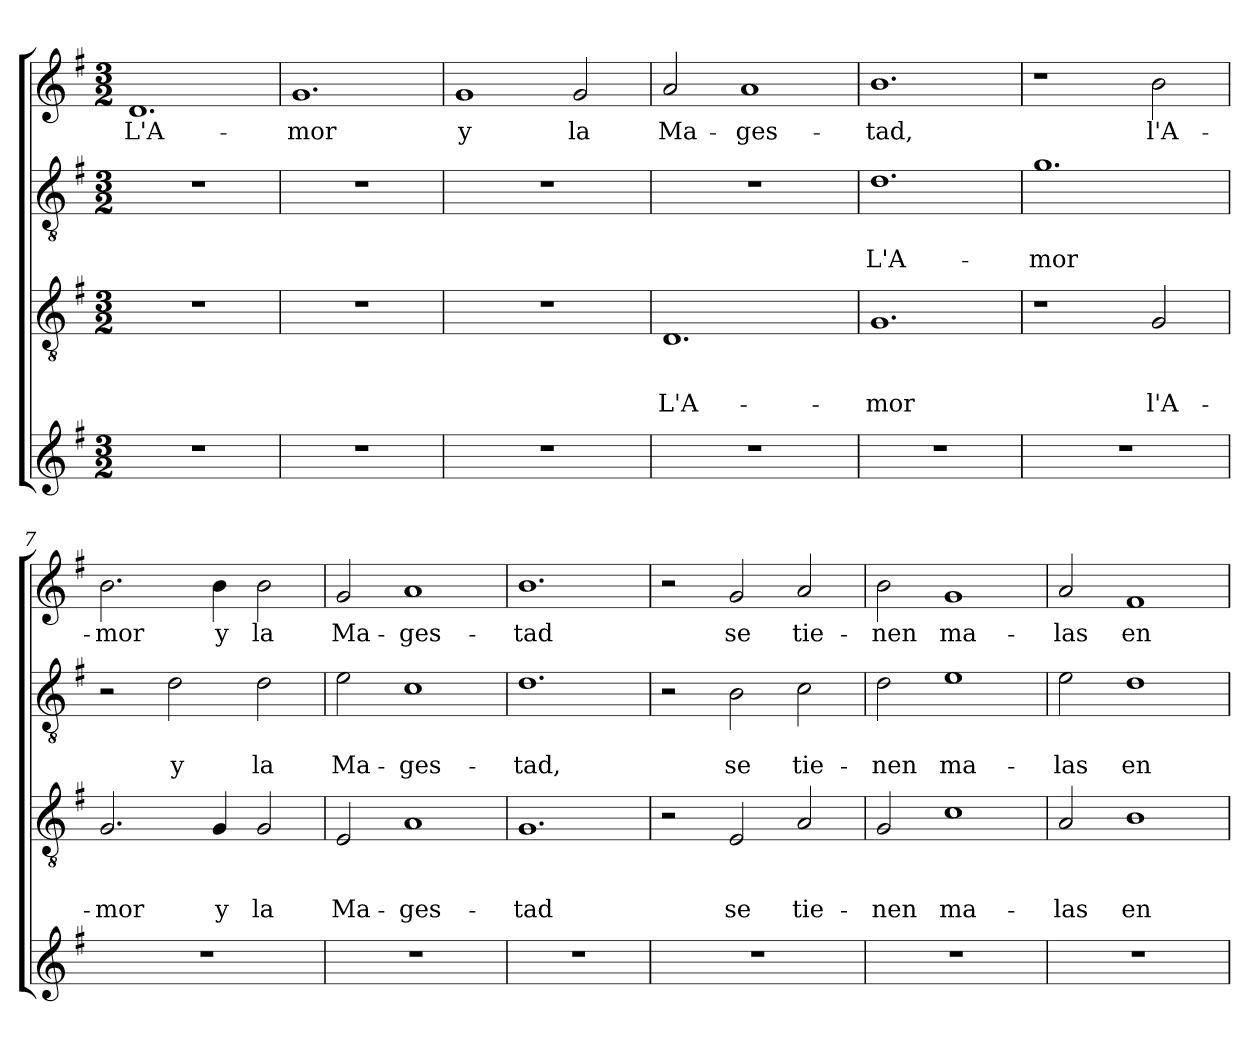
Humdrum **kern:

**kern	**kern	**text	**text	**text	**kern	**text	**text	**kern	**text
*part4	*part3	*part3	*part3	*part3	*part2	*part2	*part2	*part1	*part1
*staff4	*staff3	*staff3	*staff3	*staff3	*staff2	*staff2	*staff2	*staff1	*staff1
*clefG2	*clefGv2	*	*	*	*clefGv2	*	*	*clefG2	*
*k[f#]	*k[f#]	*	*	*	*k[f#]	*	*	*k[f#]	*
*G:	*G:	*	*	*	*G:	*	*	*G:	*
*M3/2	*M3/2	*	*	*	*M3/2	*	*	*M3/2	*
=1	=1	=1	=1	=1	=1	=1	=1	=1	=1
!	!	!	!	!	!	!	!	!	!LO:LY:b
1.r	1.r	.	.	.	1.r	.	.	1.d	L'A-
=2	=2	=2	=2	=2	=2	=2	=2	=2	=2
!	!	!	!	!	!	!	!	!	!LO:LY:b
1.r	1.r	.	.	.	1.r	.	.	1.g	-mor
=3	=3	=3	=3	=3	=3	=3	=3	=3	=3
!	!	!	!	!	!	!	!	!	!LO:LY:b
1.r	1.r	.	.	.	1.r	.	.	1g	y
!	!	!	!	!	!	!	!	!	!LO:LY:b
.	.	.	.	.	.	.	.	2g/	la
=4	=4	=4	=4	=4	=4	=4	=4	=4	=4
!	!	!	!	!LO:LY:b	!	!	!	!	!LO:LY:b
1.r	1.D	.	.	L'A-	1.r	.	.	2a/	Ma-
!	!	!	!	!	!	!	!	!	!LO:LY:b
.	.	.	.	.	.	.	.	1a	-ges-
=5	=5	=5	=5	=5	=5	=5	=5	=5	=5
!	!	!	!	!LO:LY:b	!	!	!LO:LY:b	!	!LO:LY:b
1.r	1.G	.	.	-mor	1.d	.	L'A-	1.b	-tad,
=6	=6	=6	=6	=6	=6	=6	=6	=6	=6
!	!	!	!	!	!	!	!LO:LY:b	!	!
1.r	1r	.	.	.	1.g	.	-mor	1r	.
!	!	!	!	!LO:LY:b	!	!	!	!	!LO:LY:b
.	2G/	.	.	l'A-	.	.	.	2b\	l'A-
!!LO:LB:g=z
=7	=7	=7	=7	=7	=7	=7	=7	=7	=7
!	!	!	!	!LO:LY:b	!	!	!	!	!LO:LY:b
1.r	2.G/	.	.	-mor	2r	.	.	2.b\	-mor
!	!	!	!	!	!	!	!LO:LY:b	!	!
.	.	.	.	.	2d\	.	y	.	.
!	!	!	!	!LO:LY:b	!	!	!	!	!LO:LY:b
.	4G/	.	.	y	.	.	.	4b\	y
!	!	!	!	!LO:LY:b	!	!	!LO:LY:b	!	!LO:LY:b
.	2G/	.	.	la	2d\	.	la	2b\	la
=8	=8	=8	=8	=8	=8	=8	=8	=8	=8
!	!	!	!	!LO:LY:b	!	!	!LO:LY:b	!	!LO:LY:b
1.r	2E/	.	.	Ma-	2e\	.	Ma-	2g/	Ma-
!	!	!	!	!LO:LY:b	!	!	!LO:LY:b	!	!LO:LY:b
.	1A	.	.	-ges-	1c	.	-ges-	1a	-ges-
=9	=9	=9	=9	=9	=9	=9	=9	=9	=9
!	!	!	!	!LO:LY:b	!	!	!LO:LY:b	!	!LO:LY:b
1.r	1.G	.	.	-tad	1.d	.	-tad,	1.b	-tad
=10	=10	=10	=10	=10	=10	=10	=10	=10	=10
1.r	2r	.	.	.	2r	.	.	2r	.
!	!	!	!	!LO:LY:b	!	!	!LO:LY:b	!	!LO:LY:b
.	2E/	.	.	se	2B\	.	se	2g/	se
!	!	!	!	!LO:LY:b	!	!	!LO:LY:b	!	!LO:LY:b
.	2A/	.	.	tie-	2c\	.	tie-	2a/	tie-
=11	=11	=11	=11	=11	=11	=11	=11	=11	=11
!	!	!	!	!LO:LY:b	!	!	!LO:LY:b	!	!LO:LY:b
1.r	2G/	.	.	-nen	2d\	.	-nen	2b\	-nen
!	!	!	!	!LO:LY:b	!	!	!LO:LY:b	!	!LO:LY:b
.	1c	.	.	ma-	1e	.	ma-	1g	ma-
=12	=12	=12	=12	=12	=12	=12	=12	=12	=12
!	!	!	!	!LO:LY:b	!	!	!LO:LY:b	!	!LO:LY:b
1.r	2A/	.	.	-las	2e\	.	-las	2a/	-las
!	!	!	!	!LO:LY:b	!	!	!LO:LY:b	!	!LO:LY:b
.	1B	.	.	en-	1d	.	en-	1f#	en-
=	=	=	=	=	=	=	=	=	=
*-	*-	*-	*-	*-	*-	*-	*-	*-	*-
